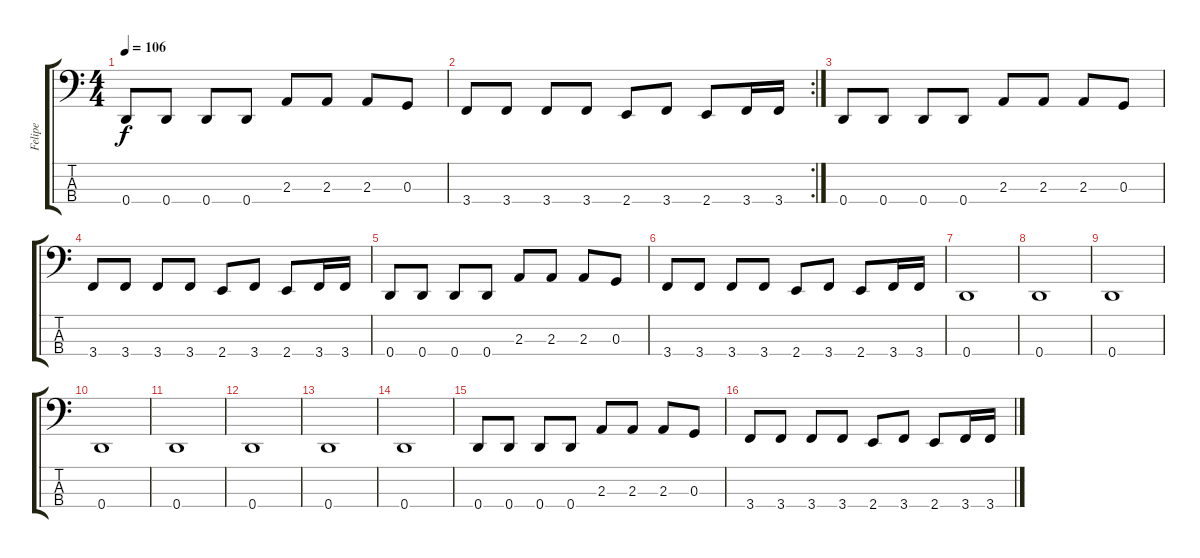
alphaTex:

\track ("Felipe" "Felipe") {instrument electricbassfinger}
\staff {score tabs}
\tuning (F2 C2 G1 D1) {hide}
\ts (4 4)
\tempo 106
\clef f4
\ks c
0.4.8{dy f} 0.4.8 0.4.8 0.4.8 2.3.8 2.3.8 2.3.8 0.3.8 |
\rc 2
3.4.8 3.4.8 3.4.8 3.4.8 2.4.8 3.4.8 2.4.8 3.4.16 3.4.16 |
0.4.8 0.4.8 0.4.8 0.4.8 2.3.8 2.3.8 2.3.8 0.3.8 |
3.4.8 3.4.8 3.4.8 3.4.8 2.4.8 3.4.8 2.4.8 3.4.16 3.4.16 |
0.4.8 0.4.8 0.4.8 0.4.8 2.3.8 2.3.8 2.3.8 0.3.8 |
3.4.8 3.4.8 3.4.8 3.4.8 2.4.8 3.4.8 2.4.8 3.4.16 3.4.16 |
0.4.1 |
0.4.1 |
0.4.1 |
0.4.1 |
0.4.1 |
0.4.1 |
0.4.1 |
0.4.1 |
0.4.8 0.4.8 0.4.8 0.4.8 2.3.8 2.3.8 2.3.8 0.3.8 |
3.4.8 3.4.8 3.4.8 3.4.8 2.4.8 3.4.8 2.4.8 3.4.16 3.4.16
